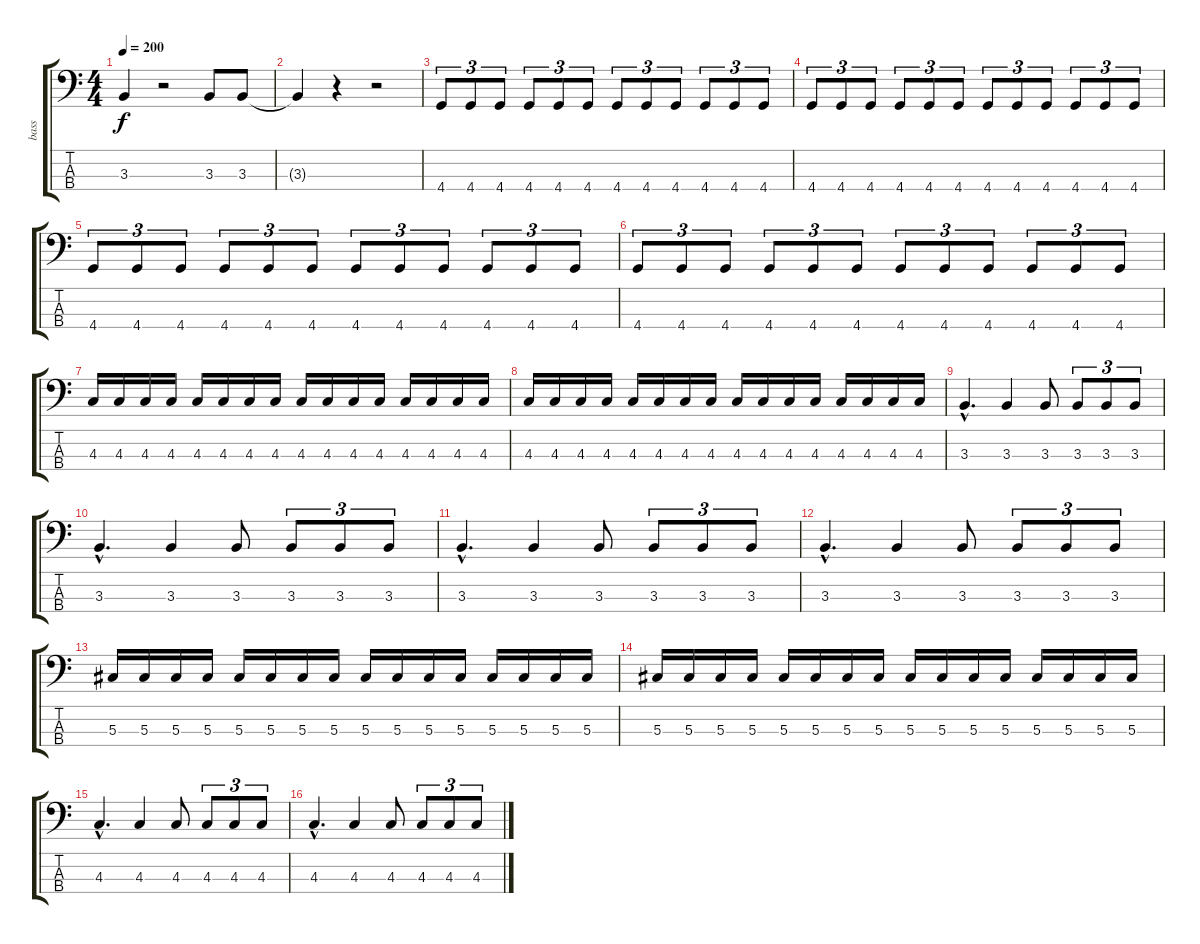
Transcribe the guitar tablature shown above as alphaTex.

\track ("bass" "bass") {instrument electricbasspick}
\staff {score tabs}
\tuning (Gb2 Db2 Ab1 Eb1) {hide}
\ts (4 4)
\tempo 200
\clef f4
\ks c
3.3.4{dy f} r.2 3.3.8 3.3.8 |
3.3{t}.4 r.4 r.2 |
4.4.8{tu (3 2)} 4.4.8{tu (3 2)} 4.4.8{tu (3 2)} 4.4.8{tu (3 2)} 4.4.8{tu (3 2)} 4.4.8{tu (3 2)} 4.4.8{tu (3 2)} 4.4.8{tu (3 2)} 4.4.8{tu (3 2)} 4.4.8{tu (3 2)} 4.4.8{tu (3 2)} 4.4.8{tu (3 2)} |
4.4.8{tu (3 2)} 4.4.8{tu (3 2)} 4.4.8{tu (3 2)} 4.4.8{tu (3 2)} 4.4.8{tu (3 2)} 4.4.8{tu (3 2)} 4.4.8{tu (3 2)} 4.4.8{tu (3 2)} 4.4.8{tu (3 2)} 4.4.8{tu (3 2)} 4.4.8{tu (3 2)} 4.4.8{tu (3 2)} |
4.4.8{tu (3 2)} 4.4.8{tu (3 2)} 4.4.8{tu (3 2)} 4.4.8{tu (3 2)} 4.4.8{tu (3 2)} 4.4.8{tu (3 2)} 4.4.8{tu (3 2)} 4.4.8{tu (3 2)} 4.4.8{tu (3 2)} 4.4.8{tu (3 2)} 4.4.8{tu (3 2)} 4.4.8{tu (3 2)} |
4.4.8{tu (3 2)} 4.4.8{tu (3 2)} 4.4.8{tu (3 2)} 4.4.8{tu (3 2)} 4.4.8{tu (3 2)} 4.4.8{tu (3 2)} 4.4.8{tu (3 2)} 4.4.8{tu (3 2)} 4.4.8{tu (3 2)} 4.4.8{tu (3 2)} 4.4.8{tu (3 2)} 4.4.8{tu (3 2)} |
4.3.16 4.3.16 4.3.16 4.3.16 4.3.16 4.3.16 4.3.16 4.3.16 4.3.16 4.3.16 4.3.16 4.3.16 4.3.16 4.3.16 4.3.16 4.3.16 |
4.3.16 4.3.16 4.3.16 4.3.16 4.3.16 4.3.16 4.3.16 4.3.16 4.3.16 4.3.16 4.3.16 4.3.16 4.3.16 4.3.16 4.3.16 4.3.16 |
3.3{hac}.4{d} 3.3.4 3.3.8 3.3.8{tu (3 2)} 3.3.8{tu (3 2)} 3.3.8{tu (3 2)} |
3.3{hac}.4{d} 3.3.4 3.3.8 3.3.8{tu (3 2)} 3.3.8{tu (3 2)} 3.3.8{tu (3 2)} |
3.3{hac}.4{d} 3.3.4 3.3.8 3.3.8{tu (3 2)} 3.3.8{tu (3 2)} 3.3.8{tu (3 2)} |
3.3{hac}.4{d} 3.3.4 3.3.8 3.3.8{tu (3 2)} 3.3.8{tu (3 2)} 3.3.8{tu (3 2)} |
5.3.16 5.3.16 5.3.16 5.3.16 5.3.16 5.3.16 5.3.16 5.3.16 5.3.16 5.3.16 5.3.16 5.3.16 5.3.16 5.3.16 5.3.16 5.3.16 |
5.3.16 5.3.16 5.3.16 5.3.16 5.3.16 5.3.16 5.3.16 5.3.16 5.3.16 5.3.16 5.3.16 5.3.16 5.3.16 5.3.16 5.3.16 5.3.16 |
4.3{hac}.4{d} 4.3.4 4.3.8 4.3.8{tu (3 2)} 4.3.8{tu (3 2)} 4.3.8{tu (3 2)} |
4.3{hac}.4{d} 4.3.4 4.3.8 4.3.8{tu (3 2)} 4.3.8{tu (3 2)} 4.3.8{tu (3 2)}
